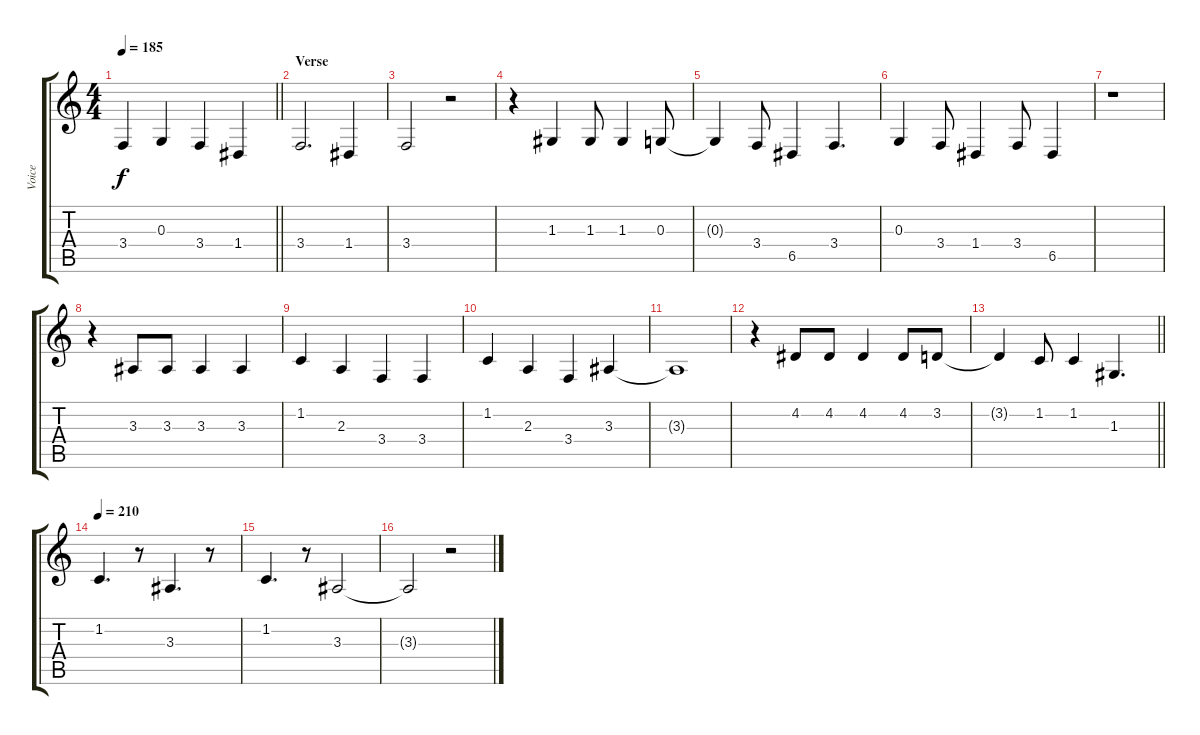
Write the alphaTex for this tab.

\track ("Voice" "Voice") {instrument cello}
\staff {score tabs}
\tuning (E4 B3 G3 D3 A2 E2) {hide}
\ts (4 4)
\tempo 185
\clef g2
\barLineRight lightlight
\ks c
3.4.4{dy f} 0.3.4 3.4.4 1.4.4 |
\section ("" "Verse")
3.4.2{d} 1.4.4 |
3.4.2 r.2 |
r.4 1.3.4 1.3.8 1.3.4 0.3.8 |
0.3{t}.4 3.4.8 6.5.4 3.4.4{d} |
0.3.4 3.4.8 1.4.4 3.4.8 6.5.4 |
r.1 |
r.4 3.3.8 3.3.8 3.3.4 3.3.4 |
1.2.4 2.3.4 3.4.4 3.4.4 |
1.2.4 2.3.4 3.4.4 3.3.4 |
3.3{t}.1 |
r.4 4.2.8 4.2.8 4.2.4 4.2.8 3.2.8 |
\barLineRight lightlight
3.2{t}.4 1.2.8 1.2.4 1.3.4{d} |
\tempo 210
1.2.4{d} r.8 3.3.4{d} r.8 |
1.2.4{d} r.8 3.3.2 |
3.3{t}.2 r.2
